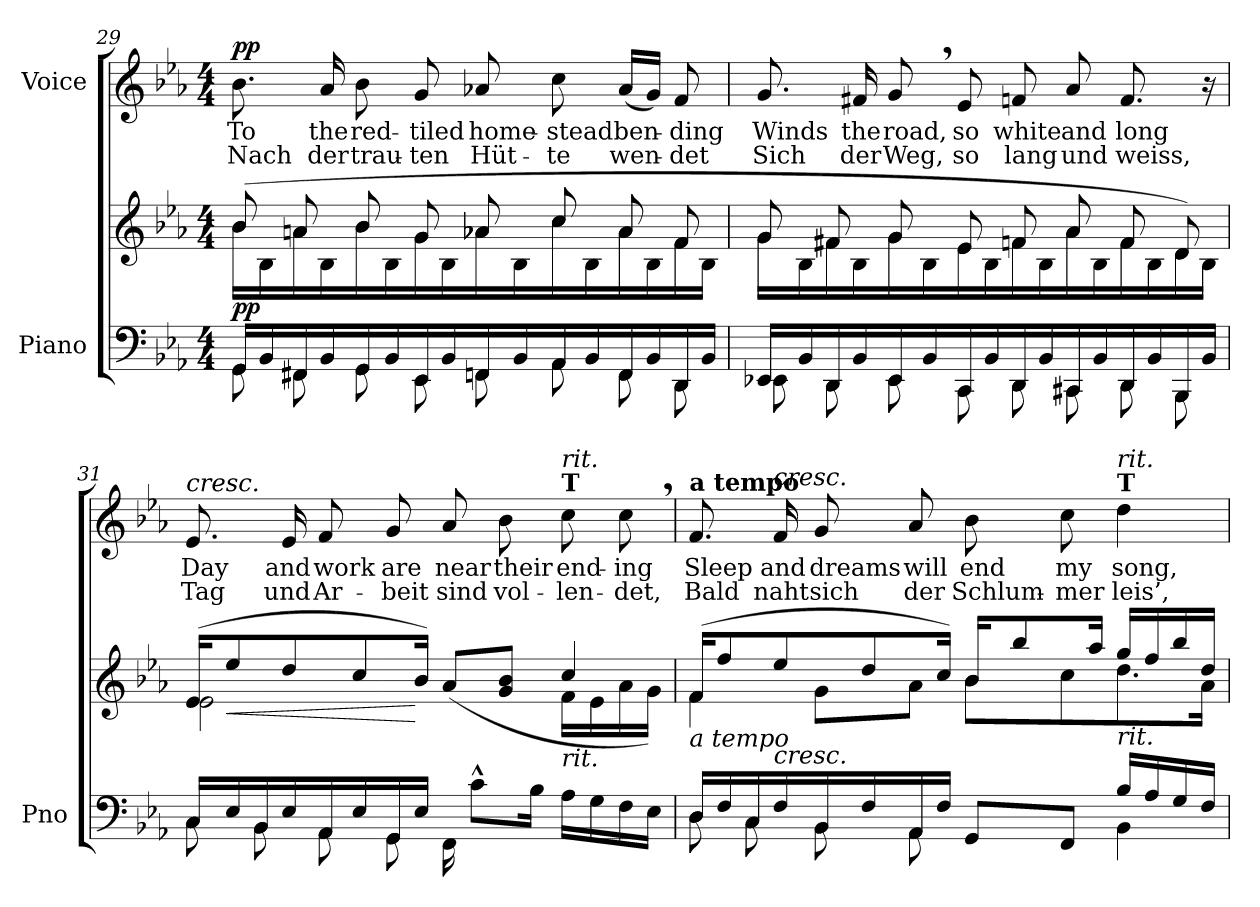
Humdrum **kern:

**kern	**kern	**dynam	**kern	**text	**text	**dynam
*part2	*part2	*part2	*part1	*part1	*part1	*part1
*staff3	*staff2	*staff2/3	*staff1	*staff1	*staff1	*staff1
*I"Piano	*	*	*I"Voice	*	*	*
*I'Pno	*	*	*	*	*	*
!!LO:LB:g=z
*clefF4	*clefG2	*	*clefG2	*	*	*
*k[b-e-a-]	*k[b-e-a-]	*	*k[b-e-a-]	*	*	*
*M4/4	*M4/4	*	*M4/4	*	*	*
=29	=29	=29	=29	=29	=29	=29
*^	*^	*	*	*	*	*
!	!	!	!	!LO:DY:a=2	!	!LO:LY:b	!LO:LY:b	!LO:DY:a
16GG/LL	8GG\	(>8b-/	16b-\LL	pp	8.b-\	To	Nach	pp
16BB-/	.	.	16B-\	.	.	.	.	.
!	!LO:N:head=solid	!	!	!	!	!	!	!
16FF#X/	8FF#\	8an/	16a\	.	.	.	.	.
!	!	!	!	!	!	!LO:LY:b	!LO:LY:b	!
16BB-/	.	.	16B-\	.	16a-/	the	der	.
!	!	!	!	!	!	!LO:LY:b	!LO:LY:b	!
16GG/	8GG\	8b-/	16b-\	.	8b-\	red-	trau-	.
16BB-/	.	.	16B-\	.	.	.	.	.
!	!	!	!	!	!	!LO:LY:b	!LO:LY:b	!
16EE-/	8EE-\	8g/	16g\	.	8g/	-tiled	-ten	.
16BB-/	.	.	16B-\	.	.	.	.	.
!	!	!	!	!	!	!LO:LY:b	!LO:LY:b	!
16FFn/	8FF\	8a-X/	16a-\	.	8a-X/	home-	Hüt-	.
16BB-/	.	.	16B-\	.	.	.	.	.
!	!	!	!	!	!	!LO:LY:b	!LO:LY:b	!
16AA-/	8AA-\	8cc/	16cc\	.	8cc\	-stead	-te	.
16BB-/	.	.	16B-\	.	.	.	.	.
!	!	!	!	!	!	!LO:LY:b	!LO:LY:b	!
16FF/	8FF\	8a-/	16a-\	.	(<16a-/LL	ben-	wen-	.
16BB-/	.	.	16B-\	.	16g/JJ)	.	.	.
!	!	!	!	!	!	!LO:LY:b	!LO:LY:b	!
16DD/	8DD\	8f/	16f\	.	8f/	-ding	-det	.
16BB-/JJ	.	.	16B-\JJ	.	.	.	.	.
=30	=30	=30	=30	=30	=30	=30	=30	=30
!	!	!	!	!	!	!LO:LY:b	!LO:LY:b	!
16EE-X/LL	8EE-\	8g/	16g\LL	.	8.g/	Winds	Sich	.
16BB-/	.	.	16B-\	.	.	.	.	.
!	!LO:N:head=solid	!	!	!	!	!	!	!
16DD/	8DD\	8f#X/	16f#\	.	.	.	.	.
!	!	!	!	!	!	!LO:LY:b	!LO:LY:b	!
16BB-/	.	.	16B-\	.	16f#X/	the	der	.
!	!	!	!	!	!	!LO:LY:b	!LO:LY:b	!
16EE-/	8EE-\	8g/	16g\	.	8g,/	road,	Weg,	.
16BB-/	.	.	16B-\	.	.	.	.	.
!	!	!	!	!	!	!LO:LY:b	!LO:LY:b	!
16CC/	8CC\	8e-/	16e-\	.	8e-/	so	so	.
16BB-/	.	.	16B-\	.	.	.	.	.
!	!	!	!	!	!	!LO:LY:b	!LO:LY:b	!
16DD/	8DD\	8fn/	16f\	.	8fn/	white	lang	.
16BB-/	.	.	16B-\	.	.	.	.	.
!	!	!	!	!	!	!LO:LY:b	!LO:LY:b	!
16CC#X/	8CC#\	8a-/	16a-\	.	8a-/	and	und	.
16BB-/	.	.	16B-\	.	.	.	.	.
!	!	!	!	!	!	!LO:LY:b	!LO:LY:b	!
16DD/	8DD\	8f/	16f\	.	8.f/	long	weiss,	.
16BB-/	.	.	16B-\	.	.	.	.	.
16BBB-/	8BBB-\	8d/)	16d\	.	.	.	.	.
16BB-/JJ	.	.	16B-\JJ	.	16r	.	.	.
!!LO:PB:g=z
=31	=31	=31	=31	=31	=31	=31	=31	=31
!	!	!	!	!	!LO:TX:a:i:t=cresc.	!	!	!
!	!	!	!	!	!	!LO:LY:b	!LO:LY:b	!
16C/LL	8C\	(>16e-/KL	2e-\	.	8.e-/	Day	Tag	.
!	!	!	!	!LO:HP:b	!	!	!	!
16E-/	.	8ee-/	.	<	.	.	.	.
!	!LO:N:head=solid	!	!	!	!	!	!	!
16BB-/	8BB-\	.	.	.	.	.	.	.
!	!	!	!	!	!	!LO:LY:b	!LO:LY:b	!
16E-/	.	8dd/	.	.	16e-/	and	und	.
!	!	!	!	!	!	!LO:LY:b	!LO:LY:b	!
16AA-/	8AA-\	.	.	.	8f/	work	Ar-	.
16E-/	.	8cc/	.	.	.	.	.	.
!	!	!	!	!	!	!LO:LY:b	!LO:LY:b	!
16GG/	8GG\	.	.	.	8g/	are	-beit	.
16E-/JJ	.	16b-/Jk)	.	[	.	.	.	.
!	!	!	!	!	!	!LO:LY:b	!LO:LY:b	!
16FF\	2ryy	(>8a-/L	4ryy	.	8a-/	near	sind	.
8c^^\L	.	.	.	.	.	.	.	.
!	!	!	!	!	!	!LO:LY:b	!LO:LY:b	!
.	.	8g/ 8b-/J	.	.	8b-\	their	vol-	.
16B-\Jk	.	.	.	.	.	.	.	.
!	!	!	!	!	!LO:TX:a:B:t=T	!	!	!
!	!	!	!	!	!LO:TX:a:i:t=rit.	!	!	!
!	!	!LO:TX:b:i:t=rit.	!	!	!	!	!	!
!	!	!	!	!	!	!LO:LY:b	!LO:LY:b	!
16A-\LL	.	4cc/	16f\LL	.	8cc\	end-	-len-	.
16G\	.	.	16e-\	.	.	.	.	.
!	!	!	!	!	!	!LO:LY:b	!LO:LY:b	!
16F\	.	.	16a-\	.	8cc,\	-ing	-det,	.
16E-\JJ	.	.	16g\JJ)	.	.	.	.	.
=32	=32	=32	=32	=32	=32	=32	=32	=32
!	!	!	!	!	!LO:TX:a:B:t=a tempo	!	!	!
!	!	!LO:TX:b:i:t=a tempo	!	!	!	!	!	!
!	!	!	!	!	!	!LO:LY:b	!LO:LY:b	!
16D/LL	8D\	(>16f/KL	4f\	.	8.f/	Sleep	Bald	.
16F/	.	8ff/	.	.	.	.	.	.
!	!LO:N:head=solid	!	!	!	!	!	!	!
16C/	8C\	.	.	.	.	.	.	.
!	!	!	!	!	!LO:TX:a:i:t=cresc.	!	!	!
!LO:TX:a:i:t=cresc.	!	!	!	!	!	!	!	!
!	!	!	!	!	!	!LO:LY:b	!LO:LY:b	!
16F/	.	8ee-/	.	.	16f/	and	naht	.
!	!	!	!	!	!	!LO:LY:b	!LO:LY:b	!
16BB-/	8BB-\	.	8g\L	.	8g/	dreams	sich	.
16F/	.	8dd/	.	.	.	.	.	.
!	!	!	!	!	!	!LO:LY:b	!LO:LY:b	!
16AA-/	8AA-\	.	8a-\J	.	8a-/	will	der	.
16F/JJ	.	16cc/Jk)	.	.	.	.	.	.
!	!	!	!	!	!	!LO:LY:b	!LO:LY:b	!
8GG/L	4rgyy	16b-/KL	8b-\L	.	8b-\	end	Schlum-	.
.	.	8bb-/	.	.	.	.	.	.
!	!	!	!	!	!	!LO:LY:b	!LO:LY:b	!
8FF/J	.	.	8cc\	.	8cc\	my	-mer	.
.	.	16aa-/Jk	.	.	.	.	.	.
!	!	!	!	!	!LO:TX:a:B:t=T	!	!	!
!	!	!	!	!	!LO:TX:a:i:t=rit.	!	!	!
!	!	!LO:TX:b:i:t=rit.	!	!	!	!	!	!
!	!	!	!	!	!	!LO:LY:b	!LO:LY:b	!
16B-/LL	4BB-\	16gg/LL	8.dd\	.	4dd\	song,	leis’,	.
16A-/	.	16ff/	.	.	.	.	.	.
16G/	.	16bb-/	.	.	.	.	.	.
16F/JJ	.	16dd/JJ	16a-\Jk	.	.	.	.	.
*v	*v	*	*	*	*	*	*	*
*	*v	*v	*	*	*	*	*
=	=	=	=	=	=	=
*-	*-	*-	*-	*-	*-	*-
